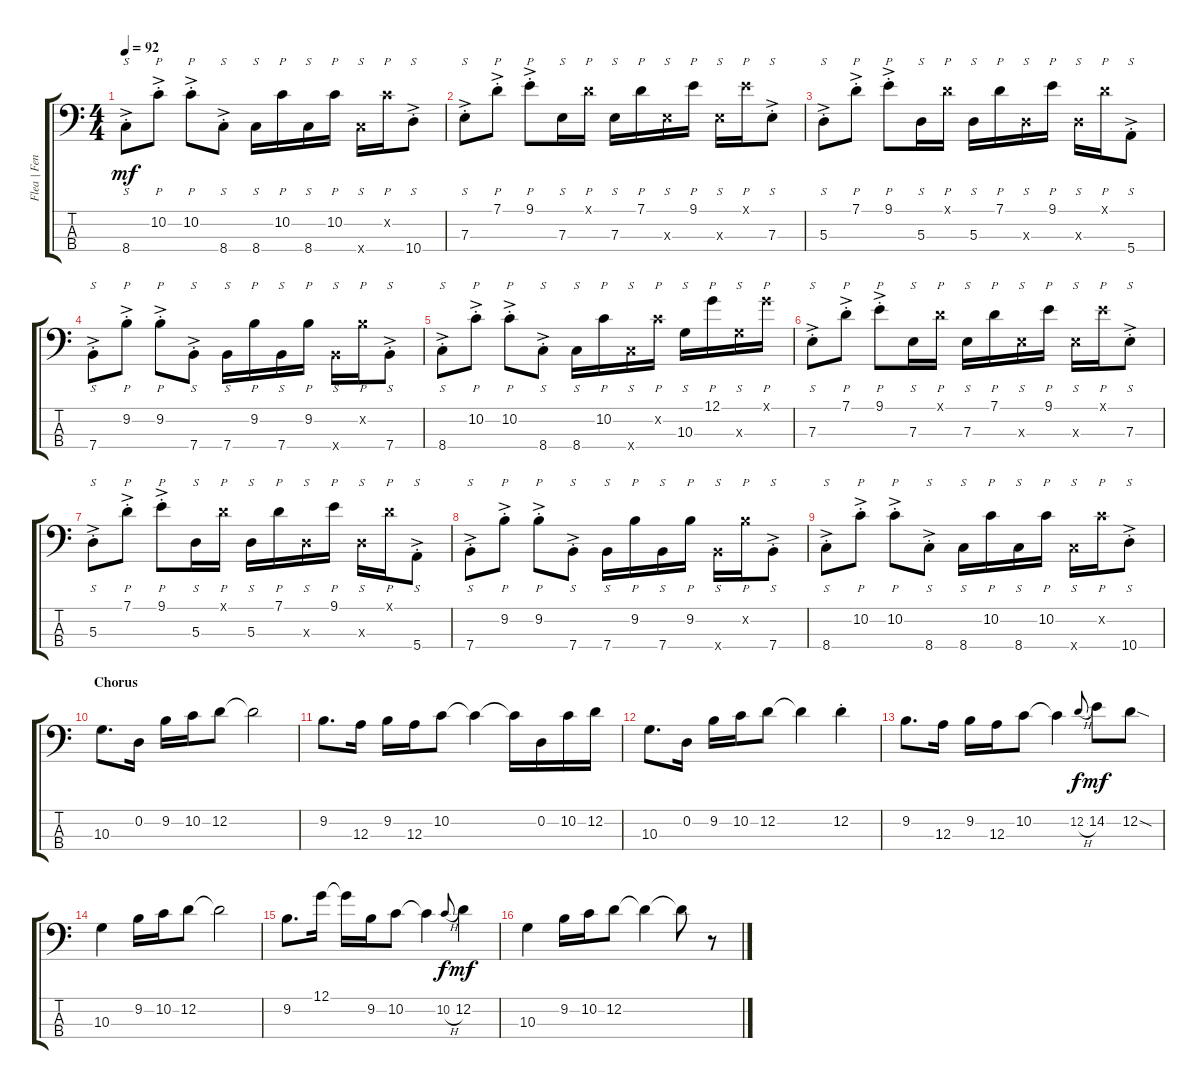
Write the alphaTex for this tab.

\track ("Flea | Fender Shell Pink Jazz | Bass" "Flea | Fen") {instrument electricbassfinger}
\staff {score tabs}
\tuning (G2 D2 A1 E1) {hide}
\ts (4 4)
\tempo 92
\clef f4
\ks c
8.4{ac st}.8{s dy mf} 10.2{ac st}.8{p} 10.2{ac st}.8{p} 8.4{ac st}.8{s} 8.4.16{s} 10.2.16{p} 8.4.16{s} 10.2.16{p} 8.4{x}.16{s} 10.2{x}.16{p} 10.4{ac st}.8{s} |
7.3{ac st}.8{s} 7.1{ac st}.8{p} 9.1{ac st}.8{p} 7.3.16{s} 7.1{x}.16{p} 7.3.16{s} 7.1.16{p} 7.3{x}.16{s} 9.1.16{p} 7.3{x}.16{s} 9.1{x}.16{p} 7.3{ac st}.8{s} |
5.3{ac st}.8{s} 7.1{ac st}.8{p} 9.1{ac st}.8{p} 5.3.16{s} 7.1{x}.16{p} 5.3.16{s} 7.1.16{p} 5.3{x}.16{s} 9.1.16{p} 5.3{x}.16{s} 7.1{x}.16{p} 5.4{ac st}.8{s} |
7.4{ac st}.8{s} 9.2{ac st}.8{p} 9.2{ac st}.8{p} 7.4{ac st}.8{s} 7.4.16{s} 9.2.16{p} 7.4.16{s} 9.2.16{p} 7.4{x}.16{s} 9.2{x}.16{p} 7.4{ac st}.8{s} |
8.4{ac st}.8{s} 10.2{ac st}.8{p} 10.2{ac st}.8{p} 8.4{ac st}.8{s} 8.4.16{s} 10.2.16{p} 8.4{x}.16{s} 10.2{x}.16{p} 10.3.16{s} 12.1.16{p} 10.3{x}.16{s} 12.1{x}.16{p} |
7.3{ac st}.8{s} 7.1{ac st}.8{p} 9.1{ac st}.8{p} 7.3.16{s} 7.1{x}.16{p} 7.3.16{s} 7.1.16{p} 7.3{x}.16{s} 9.1.16{p} 7.3{x}.16{s} 9.1{x}.16{p} 7.3{ac st}.8{s} |
5.3{ac st}.8{s} 7.1{ac st}.8{p} 9.1{ac st}.8{p} 5.3.16{s} 7.1{x}.16{p} 5.3.16{s} 7.1.16{p} 5.3{x}.16{s} 9.1.16{p} 5.3{x}.16{s} 7.1{x}.16{p} 5.4{ac st}.8{s} |
7.4{ac st}.8{s} 9.2{ac st}.8{p} 9.2{ac st}.8{p} 7.4{ac st}.8{s} 7.4.16{s} 9.2.16{p} 7.4.16{s} 9.2.16{p} 7.4{x}.16{s} 9.2{x}.16{p} 7.4{ac st}.8{s} |
8.4{ac st}.8{s} 10.2{ac st}.8{p} 10.2{ac st}.8{p} 8.4{ac st}.8{s} 8.4.16{s} 10.2.16{p} 8.4.16{s} 10.2.16{p} 8.4{x}.16{s} 10.2{x}.16{p} 10.4{ac st}.8{s} |
\section ("" "Chorus")
10.3.8{d} 0.2.16 9.2.16 10.2.16 12.2.8 12.2{t}.2 |
9.2.8{d} 12.3.16 9.2.16 12.3.16 10.2.8 10.2{t}.4 10.2{t}.16 0.2.16 10.2.16 12.2.16 |
10.3.8{d} 0.2.16 9.2.16 10.2.16 12.2.8 12.2{t}.4 12.2{st}.4 |
9.2.8{d} 12.3.16 9.2.16 12.3.16 10.2.8 10.2{t}.4 12.2{h}.8{gr onbeat dy f} 14.2.8{dy mf} 12.2{sod}.8 |
10.3.4 9.2.16 10.2.16 12.2.8 12.2{t}.2 |
9.2.8{d} 12.1.16 12.1{t}.16 9.2.16 10.2.8 10.2{t}.4 10.2{h}.8{gr onbeat dy f} 12.2.4{dy mf} |
10.3.4 9.2.16 10.2.16 12.2.8 12.2{t}.4 12.2{t}.8 r.8
